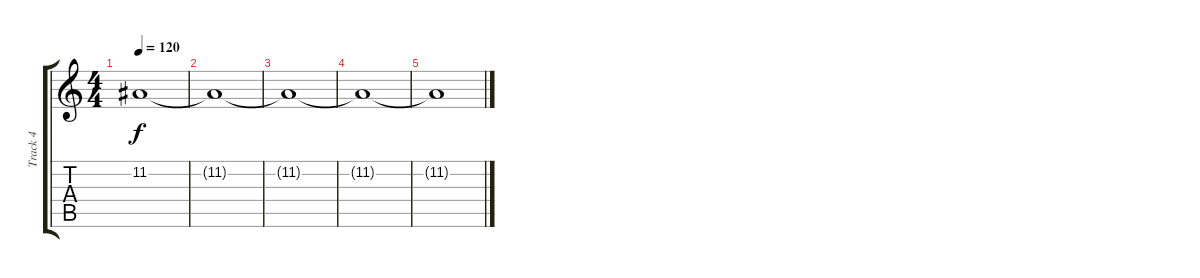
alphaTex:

\track ("Track 4" "Track 4") {instrument stringensemble2}
\staff {score tabs}
\tuning (E4 B3 G3 D3 A2 E2) {hide}
\ts (4 4)
\tempo 120
\clef g2
\ks c
11.2{t}.1{dy f} |
11.2{t}.1 |
11.2{t}.1 |
11.2{t}.1 |
11.2{t}.1
